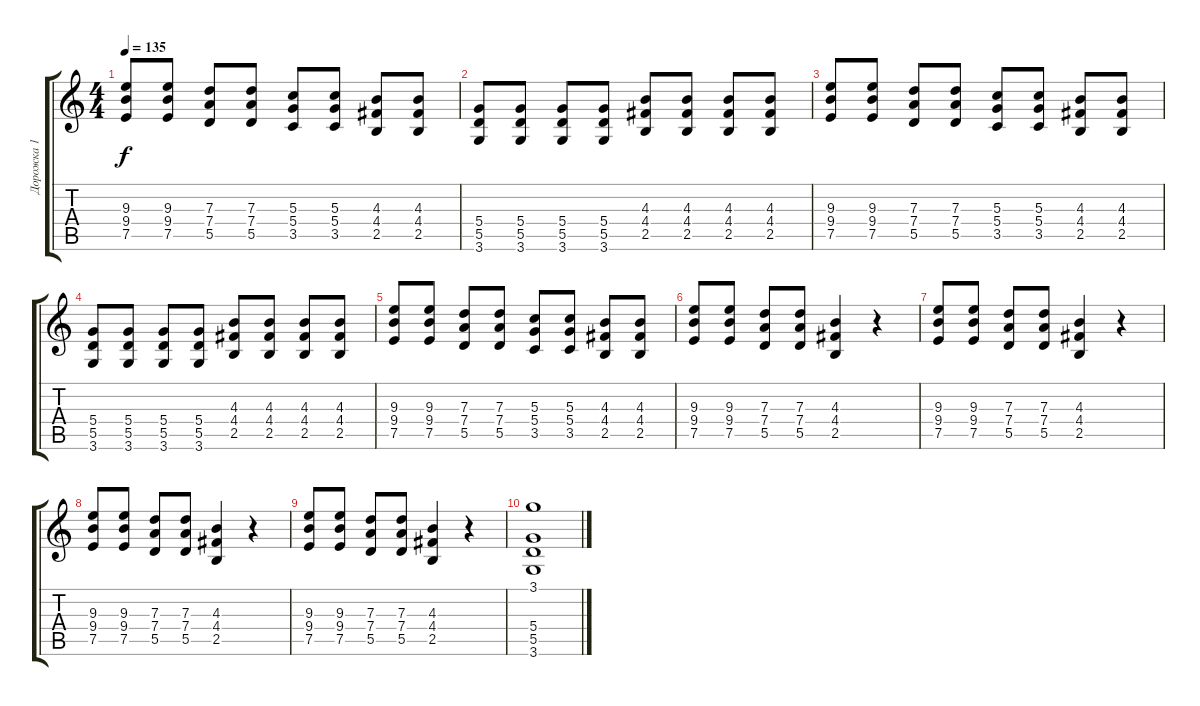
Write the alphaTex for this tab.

\track ("Дорожка 1" "Дорожка 1") {instrument overdrivenguitar}
\staff {score tabs}
\tuning (E4 B3 G3 D3 A2 E2) {hide}
\ts (4 4)
\tempo 135
\clef g2
\ks c
(9.3 9.4 7.5).8{dy f} (9.3 9.4 7.5).8 (7.3 7.4 5.5).8 (7.3 7.4 5.5).8 (5.3 5.4 3.5).8 (5.3 5.4 3.5).8 (4.3 4.4 2.5).8 (4.3 4.4 2.5).8 |
(5.4 5.5 3.6).8 (5.4 5.5 3.6).8 (5.4 5.5 3.6).8 (5.4 5.5 3.6).8 (4.3 4.4 2.5).8 (4.3 4.4 2.5).8 (4.3 4.4 2.5).8 (4.3 4.4 2.5).8 |
(9.3 9.4 7.5).8 (9.3 9.4 7.5).8 (7.3 7.4 5.5).8 (7.3 7.4 5.5).8 (5.3 5.4 3.5).8 (5.3 5.4 3.5).8 (4.3 4.4 2.5).8 (4.3 4.4 2.5).8 |
(5.4 5.5 3.6).8 (5.4 5.5 3.6).8 (5.4 5.5 3.6).8 (5.4 5.5 3.6).8 (4.3 4.4 2.5).8 (4.3 4.4 2.5).8 (4.3 4.4 2.5).8 (4.3 4.4 2.5).8 |
(9.3 9.4 7.5).8 (9.3 9.4 7.5).8 (7.3 7.4 5.5).8 (7.3 7.4 5.5).8 (5.3 5.4 3.5).8 (5.3 5.4 3.5).8 (4.3 4.4 2.5).8 (4.3 4.4 2.5).8 |
(9.3 9.4 7.5).8 (9.3 9.4 7.5).8 (7.3 7.4 5.5).8 (7.3 7.4 5.5).8 (4.3 4.4 2.5).4 r.4 |
(9.3 9.4 7.5).8 (9.3 9.4 7.5).8 (7.3 7.4 5.5).8 (7.3 7.4 5.5).8 (4.3 4.4 2.5).4 r.4 |
(9.3 9.4 7.5).8 (9.3 9.4 7.5).8 (7.3 7.4 5.5).8 (7.3 7.4 5.5).8 (4.3 4.4 2.5).4 r.4 |
(9.3 9.4 7.5).8 (9.3 9.4 7.5).8 (7.3 7.4 5.5).8 (7.3 7.4 5.5).8 (4.3 4.4 2.5).4 r.4 |
(3.1 5.4 5.5 3.6).1
